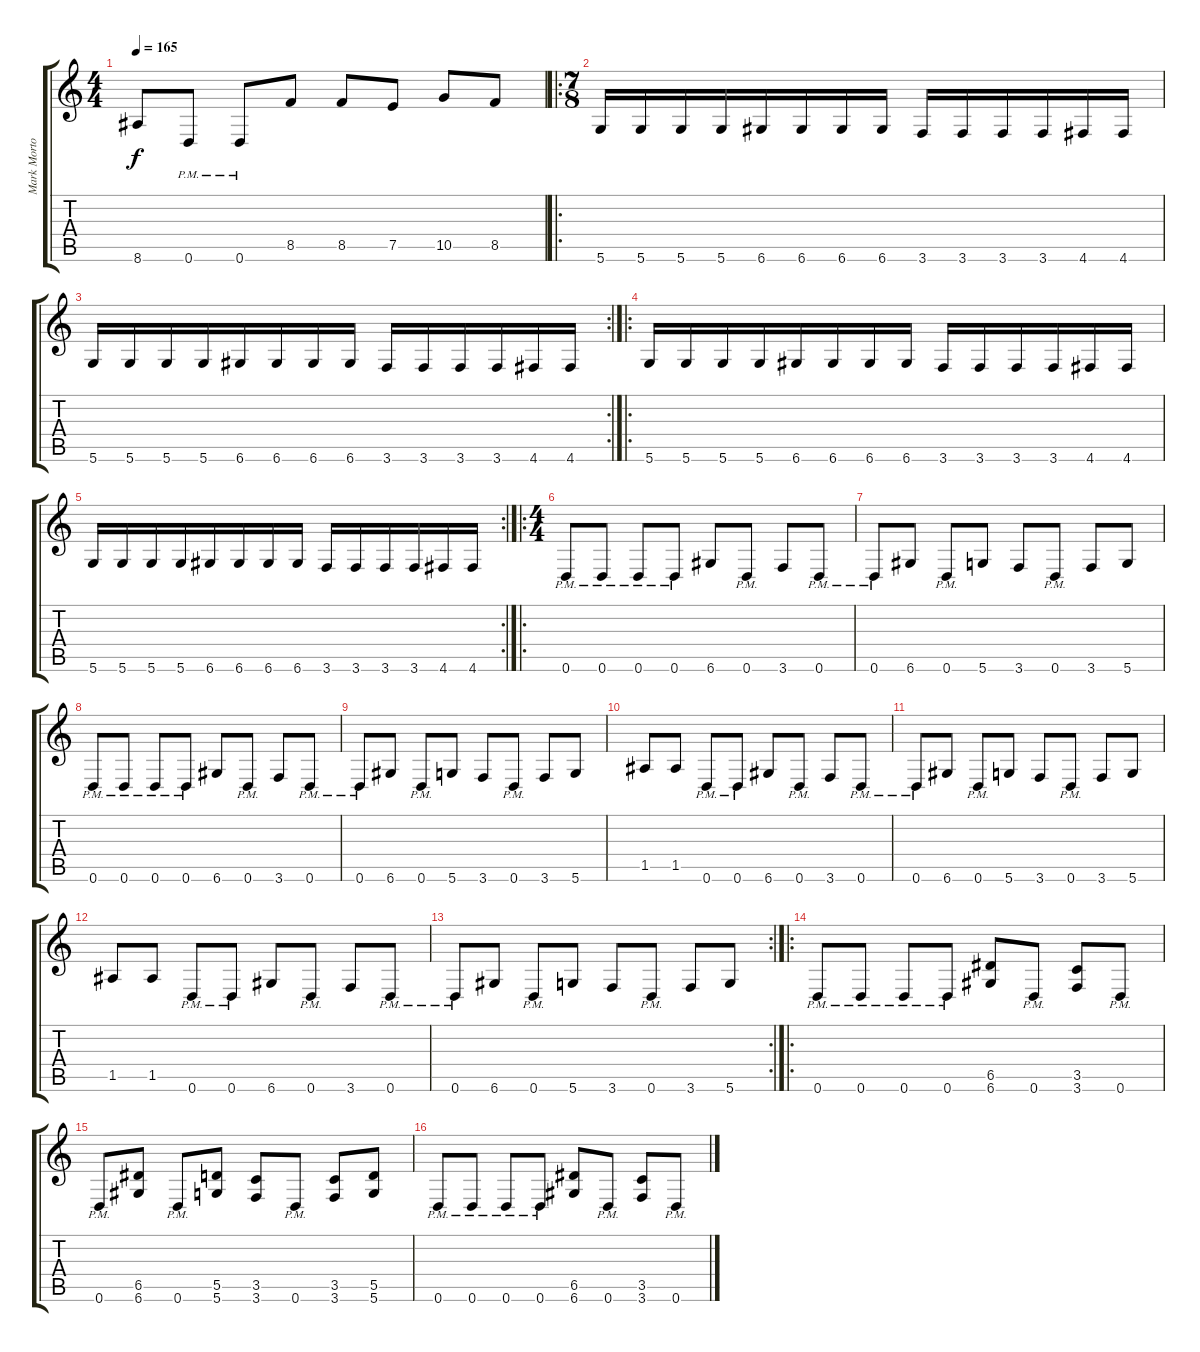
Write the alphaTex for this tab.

\track ("Mark Morton" "Mark Morto") {instrument distortionguitar}
\staff {score tabs}
\tuning (E4 B3 G3 D3 A2 D2) {hide}
\ts (4 4)
\tempo 165
\clef g2
\ks c
8.6{t}.8{dy f} 0.6{pm}.8 0.6{pm}.8 8.5.8 8.5.8 7.5.8 10.5.8 8.5.8 |
\ro
\ts (7 8)
5.6.16 5.6.16 5.6.16 5.6.16 6.6.16 6.6.16 6.6.16 6.6.16 3.6.16 3.6.16 3.6.16 3.6.16 4.6.16 4.6.16 |
\rc 2
5.6.16 5.6.16 5.6.16 5.6.16 6.6.16 6.6.16 6.6.16 6.6.16 3.6.16 3.6.16 3.6.16 3.6.16 4.6.16 4.6.16 |
\ro
5.6.16 5.6.16 5.6.16 5.6.16 6.6.16 6.6.16 6.6.16 6.6.16 3.6.16 3.6.16 3.6.16 3.6.16 4.6.16 4.6.16 |
\rc 2
5.6.16 5.6.16 5.6.16 5.6.16 6.6.16 6.6.16 6.6.16 6.6.16 3.6.16 3.6.16 3.6.16 3.6.16 4.6.16 4.6.16 |
\ro
\ts (4 4)
0.6{pm}.8 0.6{pm}.8 0.6{pm}.8 0.6{pm}.8 6.6.8 0.6{pm}.8 3.6.8 0.6{pm}.8 |
0.6{pm}.8 6.6.8 0.6{pm}.8 5.6.8 3.6.8 0.6{pm}.8 3.6.8 5.6.8 |
0.6{pm}.8 0.6{pm}.8 0.6{pm}.8 0.6{pm}.8 6.6.8 0.6{pm}.8 3.6.8 0.6{pm}.8 |
0.6{pm}.8 6.6.8 0.6{pm}.8 5.6.8 3.6.8 0.6{pm}.8 3.6.8 5.6.8 |
1.5.8 1.5.8 0.6{pm}.8 0.6{pm}.8 6.6.8 0.6{pm}.8 3.6.8 0.6{pm}.8 |
0.6{pm}.8 6.6.8 0.6{pm}.8 5.6.8 3.6.8 0.6{pm}.8 3.6.8 5.6.8 |
1.5.8 1.5.8 0.6{pm}.8 0.6{pm}.8 6.6.8 0.6{pm}.8 3.6.8 0.6{pm}.8 |
\rc 2
0.6{pm}.8 6.6.8 0.6{pm}.8 5.6.8 3.6.8 0.6{pm}.8 3.6.8 5.6.8 |
\ro
0.6{pm}.8 0.6{pm}.8 0.6{pm}.8 0.6{pm}.8 (6.5 6.6).8 0.6{pm}.8 (3.5 3.6).8 0.6{pm}.8 |
0.6{pm}.8 (6.5 6.6).8 0.6{pm}.8 (5.5 5.6).8 (3.5 3.6).8 0.6{pm}.8 (3.5 3.6).8 (5.5 5.6).8 |
0.6{pm}.8 0.6{pm}.8 0.6{pm}.8 0.6{pm}.8 (6.5 6.6).8 0.6{pm}.8 (3.5 3.6).8 0.6{pm}.8
